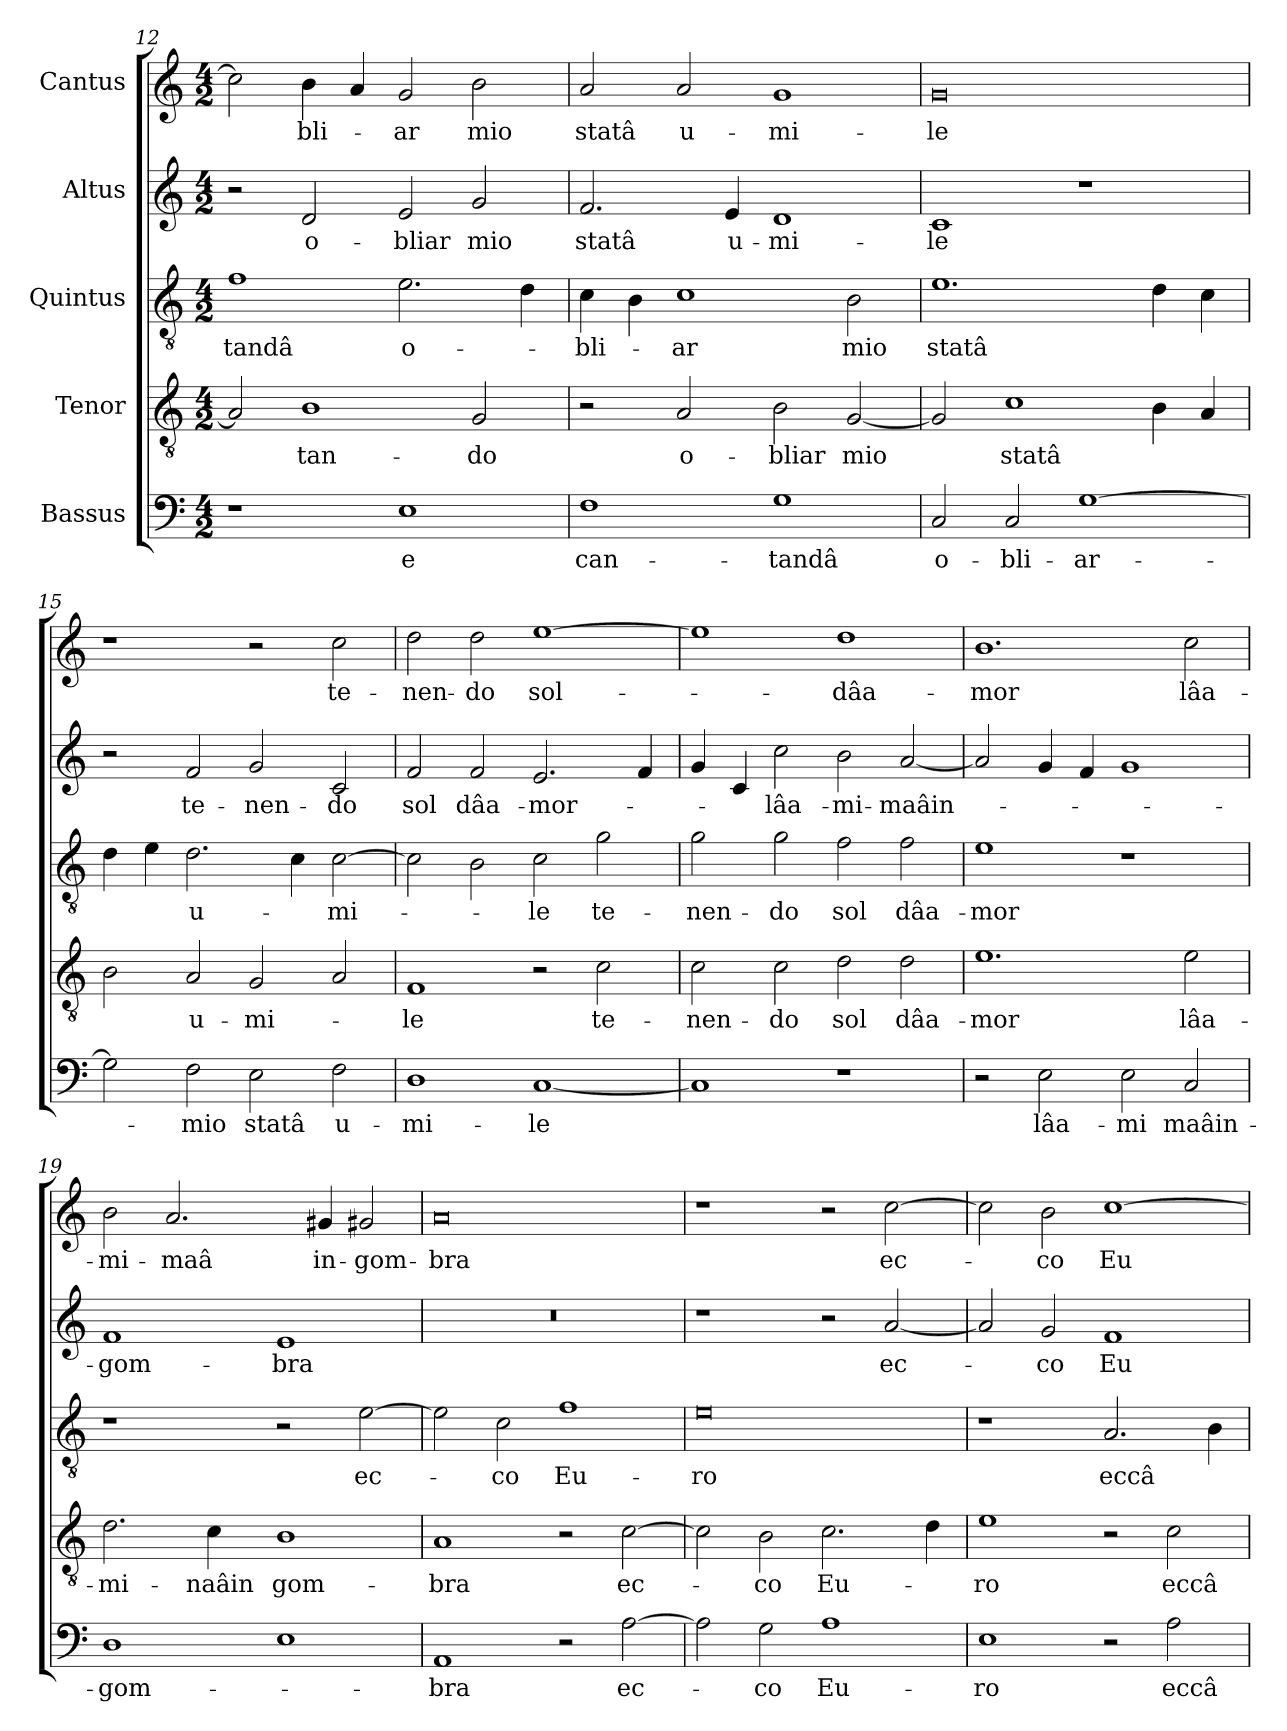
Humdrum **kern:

**kern	**text	**kern	**text	**kern	**text	**kern	**text	**kern	**text
*part5	*part5	*part4	*part4	*part3	*part3	*part2	*part2	*part1	*part1
*staff5	*staff5	*staff4	*staff4	*staff3	*staff3	*staff2	*staff2	*staff1	*staff1
*I"Bassus	*	*I"Tenor	*	*I"Quintus	*	*I"Altus	*	*I"Cantus	*
*clefF4	*	*clefGv2	*	*clefGv2	*	*clefG2	*	*clefG2	*
*k[]	*	*k[]	*	*k[]	*	*k[]	*	*k[]	*
*M4/2	*	*M4/2	*	*M4/2	*	*M4/2	*	*M4/2	*
=12	=12	=12	=12	=12	=12	=12	=12	=12	=12
1r	.	2A/]	.	1f\	-tandâ	2r	.	2cc\]	.
.	.	1B\	-tan-	.	.	2d/	o-	4b\	-bli-
.	.	.	.	.	.	.	.	4a/	.
1E\	e	.	.	2.e\	o-	2e/	-bliar	2g/	-ar
.	.	2G/	-do	.	.	2g/	mio	2b\	mio
.	.	.	.	4d\	.	.	.	.	.
=13	=13	=13	=13	=13	=13	=13	=13	=13	=13
1F\	can-	2r	.	4c\	-bli-	2.f/	statâ	2a/	statâ
.	.	.	.	4B\	.	.	.	.	.
.	.	2A/	o-	1c\	-ar	.	.	2a/	u-
.	.	.	.	.	.	4e/	u-	.	.
1G\	-tandâ	2B\	-bliar	.	.	1d/	-mi-	1g/	-mi-
.	.	[2G/	mio	2B\	mio	.	.	.	.
=14	=14	=14	=14	=14	=14	=14	=14	=14	=14
2C/	o-	2G/]	.	1.e\	statâ	1c/	-le	0g/	-le
2C/	-bli-	1c\	statâ	.	.	.	.	.	.
[1G\	-ar-	.	.	.	.	1r	.	.	.
.	.	4B\	.	4d\	.	.	.	.	.
.	.	4A/	.	4c\	.	.	.	.	.
=15	=15	=15	=15	=15	=15	=15	=15	=15	=15
2G\]	.	2B\	.	4d\	.	2r	.	1r	.
.	.	.	.	4e\	.	.	.	.	.
2F\	-mio	2A/	u-	2.d\	u-	2f/	te-	.	.
2E\	statâ	2G/	-mi-	.	.	2g/	-nen-	2r	.
.	.	.	.	4c\	.	.	.	.	.
2F\	u-	2A/	.	[2c\	-mi-	2c/	-do	2cc\	te-
=16	=16	=16	=16	=16	=16	=16	=16	=16	=16
1D\	-mi-	1F/	-le	2c\]	.	2f/	sol	2dd\	-nen-
.	.	.	.	2B\	.	2f/	dâa-	2dd\	-do
[1C/	-le	2r	.	2c\	-le	2.e/	-mor-	[1ee\	sol-
.	.	2c\	te-	2g\	te-	.	.	.	.
.	.	.	.	.	.	4f/	.	.	.
=17	=17	=17	=17	=17	=17	=17	=17	=17	=17
1C/]	.	2c\	-nen-	2g\	-nen-	4g/	.	1ee\]	.
.	.	.	.	.	.	4c/	.	.	.
.	.	2c\	-do	2g\	-do	2cc\	-lâa-	.	.
1r	.	2d\	sol	2f\	sol	2b\	-mi-	1dd\	-dâa-
.	.	2d\	dâa-	2f\	dâa-	[2a/	-maâin-	.	.
=18	=18	=18	=18	=18	=18	=18	=18	=18	=18
2r	.	1.e\	-mor	1e\	-mor	2a/]	.	1.b\	-mor
2E\	lâa-	.	.	.	.	4g/	.	.	.
.	.	.	.	.	.	4f/	.	.	.
2E\	-mi	.	.	1r	.	1g/	.	.	.
2C/	maâin-	2e\	lâa-	.	.	.	.	2cc\	lâa-
=19	=19	=19	=19	=19	=19	=19	=19	=19	=19
1D\	-gom-	2.d\	-mi-	1r	.	1f/	-gom-	2b\	-mi-
.	.	.	.	.	.	.	.	2.a/	-maâ
.	.	4c\	-naâin	.	.	.	.	.	.
1E\	.	1B\	gom-	2r	.	1e/	-bra	.	.
.	.	.	.	.	.	.	.	4g#X/	in-
.	.	.	.	[2e\	ec-	.	.	2g#X/	-gom-
=20	=20	=20	=20	=20	=20	=20	=20	=20	=20
1AA/	-bra	1A/	-bra	2e\]	.	0r	.	0a/	-bra
.	.	.	.	2c\	-co	.	.	.	.
2r	.	2r	.	1f\	Eu-	.	.	.	.
[2A\	ec-	[2c\	ec-	.	.	.	.	.	.
=21	=21	=21	=21	=21	=21	=21	=21	=21	=21
2A\]	.	2c\]	.	0e\	-ro	1r	.	1r	.
2G\	-co	2B\	-co	.	.	.	.	.	.
1A\	Eu-	2.c\	Eu-	.	.	2r	.	2r	.
.	.	.	.	.	.	[2a/	ec-	[2cc\	ec-
.	.	4d\	.	.	.	.	.	.	.
=22	=22	=22	=22	=22	=22	=22	=22	=22	=22
1E\	-ro	1e\	-ro	1r	.	2a/]	.	2cc\]	.
.	.	.	.	.	.	2g/	-co	2b\	-co
2r	.	2r	.	2.A/	eccâ	1f/	Eu-	[1cc\	Eu-
2A\	eccâ	2c\	eccâ	.	.	.	.	.	.
.	.	.	.	4B\	.	.	.	.	.
=	=	=	=	=	=	=	=	=	=
*-	*-	*-	*-	*-	*-	*-	*-	*-	*-
